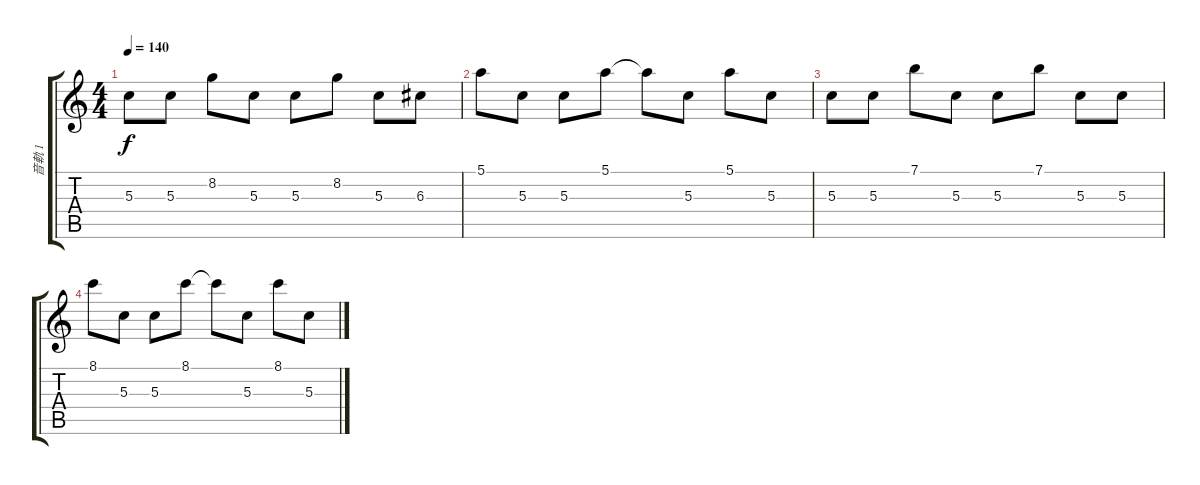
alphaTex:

\track ("音軌 1" "音軌 1") {instrument overdrivenguitar}
\staff {score tabs}
\tuning (E4 B3 G3 D3 A2 E2) {hide}
\ts (4 4)
\tempo 140
\clef g2
\ks c
5.3.8{dy f} 5.3.8 8.2.8 5.3.8 5.3.8 8.2.8 5.3.8 6.3.8 |
5.1.8 5.3.8 5.3.8 5.1.8 5.1{t}.8 5.3.8 5.1.8 5.3.8 |
5.3.8 5.3.8 7.1.8 5.3.8 5.3.8 7.1.8 5.3.8 5.3.8 |
8.1.8 5.3.8 5.3.8 8.1.8 8.1{t}.8 5.3.8 8.1.8 5.3.8
